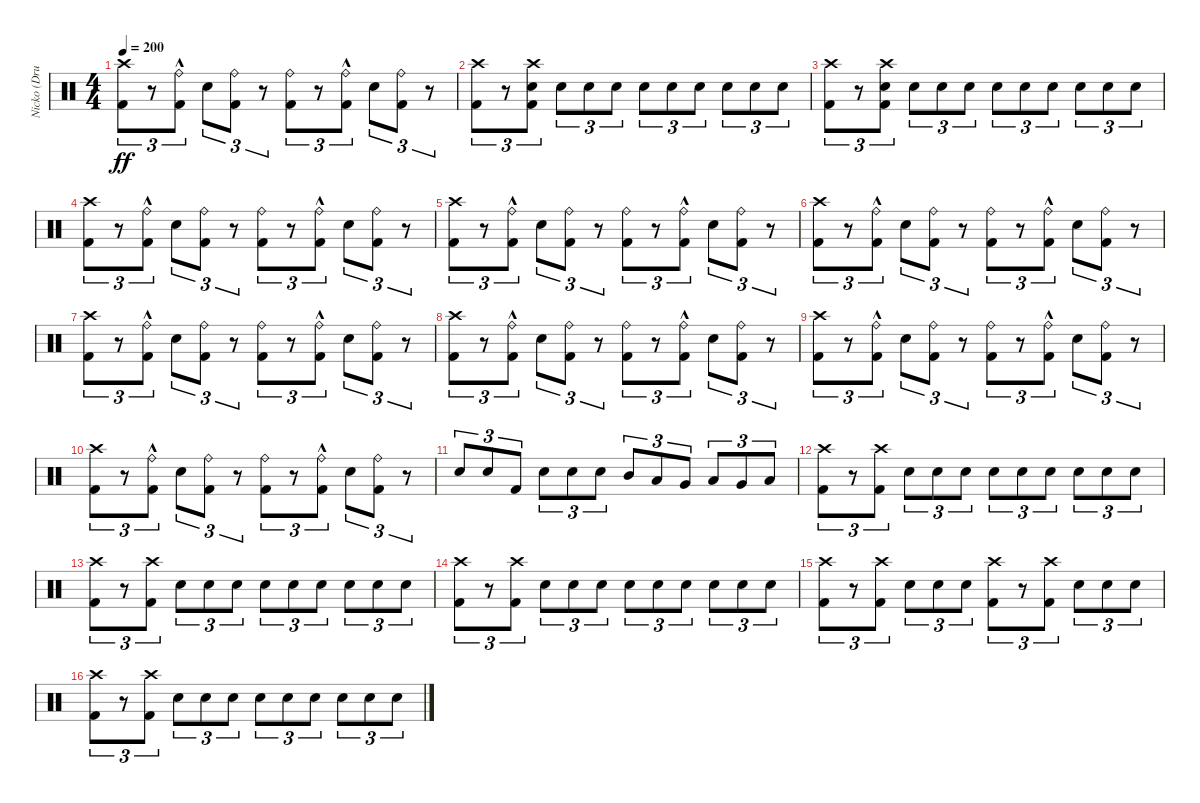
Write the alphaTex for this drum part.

\track ("Nicko (Drums)" "Nicko (Dru") {instrument percussion}
\staff {score}
\articulation defaults
\ts (4 4)
\tempo 200
\clef neutral
\ks c
("Kick (hit) 2" "Crash high (hit)").8{tu (3 2) dy ff} r.8{tu (3 2)} ("Kick (hit) 2" "Ride (bell)"{hac}).8{tu (3 2)} "Snare (hit) 2".8{tu (3 2)} ("Kick (hit) 2" "Ride (bell)").8{tu (3 2)} r.8{tu (3 2)} ("Kick (hit) 2" "Ride (bell)").8{tu (3 2)} r.8{tu (3 2)} ("Kick (hit) 2" "Ride (bell)"{hac}).8{tu (3 2)} "Snare (hit) 2".8{tu (3 2)} ("Kick (hit) 2" "Ride (bell)").8{tu (3 2)} r.8{tu (3 2)} |
("Kick (hit) 2" "Crash high (hit)").8{tu (3 2)} r.8{tu (3 2)} ("Kick (hit) 2" "Snare (hit) 2" "Crash high (hit)").8{tu (3 2)} "Snare (hit) 2".8{tu (3 2)} "Snare (hit) 2".8{tu (3 2)} "Snare (hit) 2".8{tu (3 2)} "Snare (hit) 2".8{tu (3 2)} "Snare (hit) 2".8{tu (3 2)} "Snare (hit) 2".8{tu (3 2)} "Snare (hit) 2".8{tu (3 2)} "Snare (hit) 2".8{tu (3 2)} "Snare (hit) 2".8{tu (3 2)} |
("Kick (hit) 2" "Crash high (hit)").8{tu (3 2)} r.8{tu (3 2)} ("Kick (hit) 2" "Snare (hit) 2" "Crash high (hit)").8{tu (3 2)} "Snare (hit) 2".8{tu (3 2)} "Snare (hit) 2".8{tu (3 2)} "Snare (hit) 2".8{tu (3 2)} "Snare (hit) 2".8{tu (3 2)} "Snare (hit) 2".8{tu (3 2)} "Snare (hit) 2".8{tu (3 2)} "Snare (hit) 2".8{tu (3 2)} "Snare (hit) 2".8{tu (3 2)} "Snare (hit) 2".8{tu (3 2)} |
("Kick (hit) 2" "Crash high (hit)").8{tu (3 2)} r.8{tu (3 2)} ("Kick (hit) 2" "Ride (bell)"{hac}).8{tu (3 2)} "Snare (hit) 2".8{tu (3 2)} ("Kick (hit) 2" "Ride (bell)").8{tu (3 2)} r.8{tu (3 2)} ("Kick (hit) 2" "Ride (bell)").8{tu (3 2)} r.8{tu (3 2)} ("Kick (hit) 2" "Ride (bell)"{hac}).8{tu (3 2)} "Snare (hit) 2".8{tu (3 2)} ("Kick (hit) 2" "Ride (bell)").8{tu (3 2)} r.8{tu (3 2)} |
("Kick (hit) 2" "Crash high (hit)").8{tu (3 2)} r.8{tu (3 2)} ("Kick (hit) 2" "Ride (bell)"{hac}).8{tu (3 2)} "Snare (hit) 2".8{tu (3 2)} ("Kick (hit) 2" "Ride (bell)").8{tu (3 2)} r.8{tu (3 2)} ("Kick (hit) 2" "Ride (bell)").8{tu (3 2)} r.8{tu (3 2)} ("Kick (hit) 2" "Ride (bell)"{hac}).8{tu (3 2)} "Snare (hit) 2".8{tu (3 2)} ("Kick (hit) 2" "Ride (bell)").8{tu (3 2)} r.8{tu (3 2)} |
("Kick (hit) 2" "Crash high (hit)").8{tu (3 2)} r.8{tu (3 2)} ("Kick (hit) 2" "Ride (bell)"{hac}).8{tu (3 2)} "Snare (hit) 2".8{tu (3 2)} ("Kick (hit) 2" "Ride (bell)").8{tu (3 2)} r.8{tu (3 2)} ("Kick (hit) 2" "Ride (bell)").8{tu (3 2)} r.8{tu (3 2)} ("Kick (hit) 2" "Ride (bell)"{hac}).8{tu (3 2)} "Snare (hit) 2".8{tu (3 2)} ("Kick (hit) 2" "Ride (bell)").8{tu (3 2)} r.8{tu (3 2)} |
("Kick (hit) 2" "Crash high (hit)").8{tu (3 2)} r.8{tu (3 2)} ("Kick (hit) 2" "Ride (bell)"{hac}).8{tu (3 2)} "Snare (hit) 2".8{tu (3 2)} ("Kick (hit) 2" "Ride (bell)").8{tu (3 2)} r.8{tu (3 2)} ("Kick (hit) 2" "Ride (bell)").8{tu (3 2)} r.8{tu (3 2)} ("Kick (hit) 2" "Ride (bell)"{hac}).8{tu (3 2)} "Snare (hit) 2".8{tu (3 2)} ("Kick (hit) 2" "Ride (bell)").8{tu (3 2)} r.8{tu (3 2)} |
("Kick (hit) 2" "Crash high (hit)").8{tu (3 2)} r.8{tu (3 2)} ("Kick (hit) 2" "Ride (bell)"{hac}).8{tu (3 2)} "Snare (hit) 2".8{tu (3 2)} ("Kick (hit) 2" "Ride (bell)").8{tu (3 2)} r.8{tu (3 2)} ("Kick (hit) 2" "Ride (bell)").8{tu (3 2)} r.8{tu (3 2)} ("Kick (hit) 2" "Ride (bell)"{hac}).8{tu (3 2)} "Snare (hit) 2".8{tu (3 2)} ("Kick (hit) 2" "Ride (bell)").8{tu (3 2)} r.8{tu (3 2)} |
("Kick (hit) 2" "Crash high (hit)").8{tu (3 2)} r.8{tu (3 2)} ("Kick (hit) 2" "Ride (bell)"{hac}).8{tu (3 2)} "Snare (hit) 2".8{tu (3 2)} ("Kick (hit) 2" "Ride (bell)").8{tu (3 2)} r.8{tu (3 2)} ("Kick (hit) 2" "Ride (bell)").8{tu (3 2)} r.8{tu (3 2)} ("Kick (hit) 2" "Ride (bell)"{hac}).8{tu (3 2)} "Snare (hit) 2".8{tu (3 2)} ("Kick (hit) 2" "Ride (bell)").8{tu (3 2)} r.8{tu (3 2)} |
("Kick (hit) 2" "Crash high (hit)").8{tu (3 2)} r.8{tu (3 2)} ("Kick (hit) 2" "Ride (bell)"{hac}).8{tu (3 2)} "Snare (hit) 2".8{tu (3 2)} ("Kick (hit) 2" "Ride (bell)").8{tu (3 2)} r.8{tu (3 2)} ("Kick (hit) 2" "Ride (bell)").8{tu (3 2)} r.8{tu (3 2)} ("Kick (hit) 2" "Ride (bell)"{hac}).8{tu (3 2)} "Snare (hit) 2".8{tu (3 2)} ("Kick (hit) 2" "Ride (bell)").8{tu (3 2)} r.8{tu (3 2)} |
"Snare (hit) 2".8{tu (3 2)} "Snare (hit) 2".8{tu (3 2)} "Kick (hit) 2".8{tu (3 2)} "Snare (hit) 2".8{tu (3 2)} "Snare (hit) 2".8{tu (3 2)} "Snare (hit) 2".8{tu (3 2)} "Mid Tom (hit)".8{tu (3 2)} "Low Tom (hit)".8{tu (3 2)} "Very Low Tom (hit)".8{tu (3 2)} "Low Tom (hit)".8{tu (3 2)} "Very Low Tom (hit)".8{tu (3 2)} "Low Floor Tom (hit)".8{tu (3 2)} |
("Kick (hit) 2" "Crash high (hit)").8{tu (3 2)} r.8{tu (3 2)} ("Kick (hit) 2" "Crash high (hit)").8{tu (3 2)} "Snare (hit) 2".8{tu (3 2)} "Snare (hit) 2".8{tu (3 2)} "Snare (hit) 2".8{tu (3 2)} "Snare (hit) 2".8{tu (3 2)} "Snare (hit) 2".8{tu (3 2)} "Snare (hit) 2".8{tu (3 2)} "Snare (hit) 2".8{tu (3 2)} "Snare (hit) 2".8{tu (3 2)} "Snare (hit) 2".8{tu (3 2)} |
("Kick (hit) 2" "Crash high (hit)").8{tu (3 2)} r.8{tu (3 2)} ("Kick (hit) 2" "Crash high (hit)").8{tu (3 2)} "Snare (hit) 2".8{tu (3 2)} "Snare (hit) 2".8{tu (3 2)} "Snare (hit) 2".8{tu (3 2)} "Snare (hit) 2".8{tu (3 2)} "Snare (hit) 2".8{tu (3 2)} "Snare (hit) 2".8{tu (3 2)} "Snare (hit) 2".8{tu (3 2)} "Snare (hit) 2".8{tu (3 2)} "Snare (hit) 2".8{tu (3 2)} |
("Kick (hit) 2" "Crash high (hit)").8{tu (3 2)} r.8{tu (3 2)} ("Kick (hit) 2" "Crash high (hit)").8{tu (3 2)} "Snare (hit) 2".8{tu (3 2)} "Snare (hit) 2".8{tu (3 2)} "Snare (hit) 2".8{tu (3 2)} "Snare (hit) 2".8{tu (3 2)} "Snare (hit) 2".8{tu (3 2)} "Snare (hit) 2".8{tu (3 2)} "Snare (hit) 2".8{tu (3 2)} "Snare (hit) 2".8{tu (3 2)} "Snare (hit) 2".8{tu (3 2)} |
("Kick (hit) 2" "Crash high (hit)").8{tu (3 2)} r.8{tu (3 2)} ("Kick (hit) 2" "Crash high (hit)").8{tu (3 2)} "Snare (hit) 2".8{tu (3 2)} "Snare (hit) 2".8{tu (3 2)} "Snare (hit) 2".8{tu (3 2)} ("Kick (hit) 2" "Crash high (hit)").8{tu (3 2)} r.8{tu (3 2)} ("Kick (hit) 2" "Crash high (hit)").8{tu (3 2)} "Snare (hit) 2".8{tu (3 2)} "Snare (hit) 2".8{tu (3 2)} "Snare (hit) 2".8{tu (3 2)} |
("Kick (hit) 2" "Crash high (hit)").8{tu (3 2)} r.8{tu (3 2)} ("Kick (hit) 2" "Crash high (hit)").8{tu (3 2)} "Snare (hit) 2".8{tu (3 2)} "Snare (hit) 2".8{tu (3 2)} "Snare (hit) 2".8{tu (3 2)} "Snare (hit) 2".8{tu (3 2)} "Snare (hit) 2".8{tu (3 2)} "Snare (hit) 2".8{tu (3 2)} "Snare (hit) 2".8{tu (3 2)} "Snare (hit) 2".8{tu (3 2)} "Snare (hit) 2".8{tu (3 2)}
